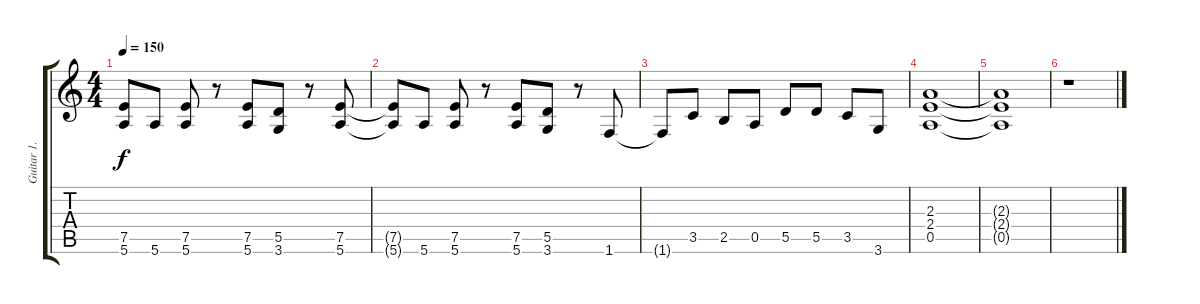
\track ("Guitar 1." "Guitar 1.") {instrument overdrivenguitar}
\staff {score tabs}
\tuning (E4 B3 G3 D3 A2 E2) {hide}
\ts (4 4)
\tempo 150
\clef g2
\ks c
(7.5{t} 5.6{t}).8{dy f} 5.6.8 (7.5 5.6).8 r.8 (7.5 5.6).8 (5.5 3.6).8 r.8 (7.5 5.6).8 |
(7.5{t} 5.6{t}).8 5.6.8 (7.5 5.6).8 r.8 (7.5 5.6).8 (5.5 3.6).8 r.8 1.6.8 |
1.6{t}.8 3.5.8 2.5.8 0.5.8 5.5.8 5.5.8 3.5.8 3.6.8 |
(2.3 2.4 0.5).1 |
(2.3{t} 2.4{t} 0.5{t}).1 |
r.1
